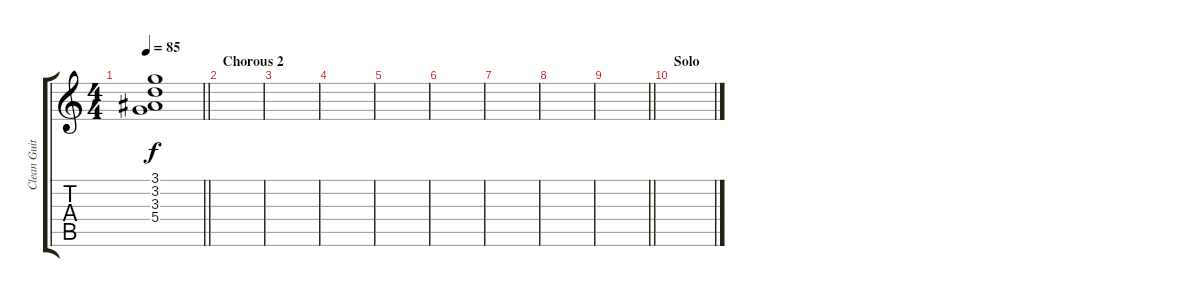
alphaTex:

\track ("Clean Guitar 2" "Clean Guit") {instrument electricguitarclean}
\staff {score tabs}
\tuning (E4 B3 G3 D3 A2 E2) {hide}
\ts (4 4)
\tempo 85
\clef g2
\barLineRight lightlight
\ks c
(3.1 3.2 3.3 5.4).1{dy f} |
\section ("" "Chorous 2")
|
|
|
|
|
|
|
\barLineRight lightlight
|
\section ("" "Solo")
